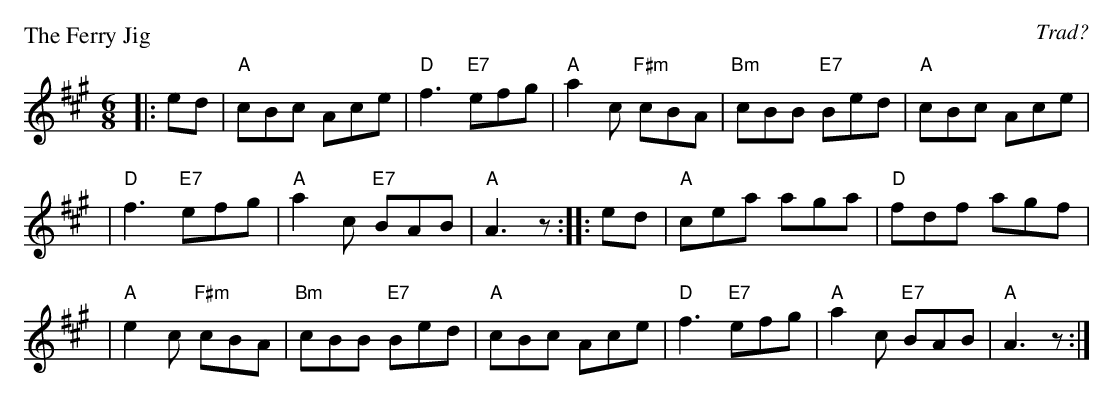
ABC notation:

X:1
P: The Ferry Jig
O: Trad?
M: 6/8
L: 1/8
K: A
|: ed \
| "A"cBc Ace \
| "D"f3 "E7"efg \
| "A"a2c "F#m"cBA \
| "Bm"cBB "E7"Bed \
| "A"cBc Ace |
| "D"f3 "E7"efg \
| "A"a2c "E7"BAB \
| "A"A3 z \
:: ed \
| "A"cea aga \
| "D"fdf agf |
| "A"e2c "F#m"cBA \
| "Bm"cBB "E7"Bed \
| "A"cBc Ace \
| "D"f3 "E7"efg \
| "A"a2c "E7"BAB \
| "A"A3 z :|
